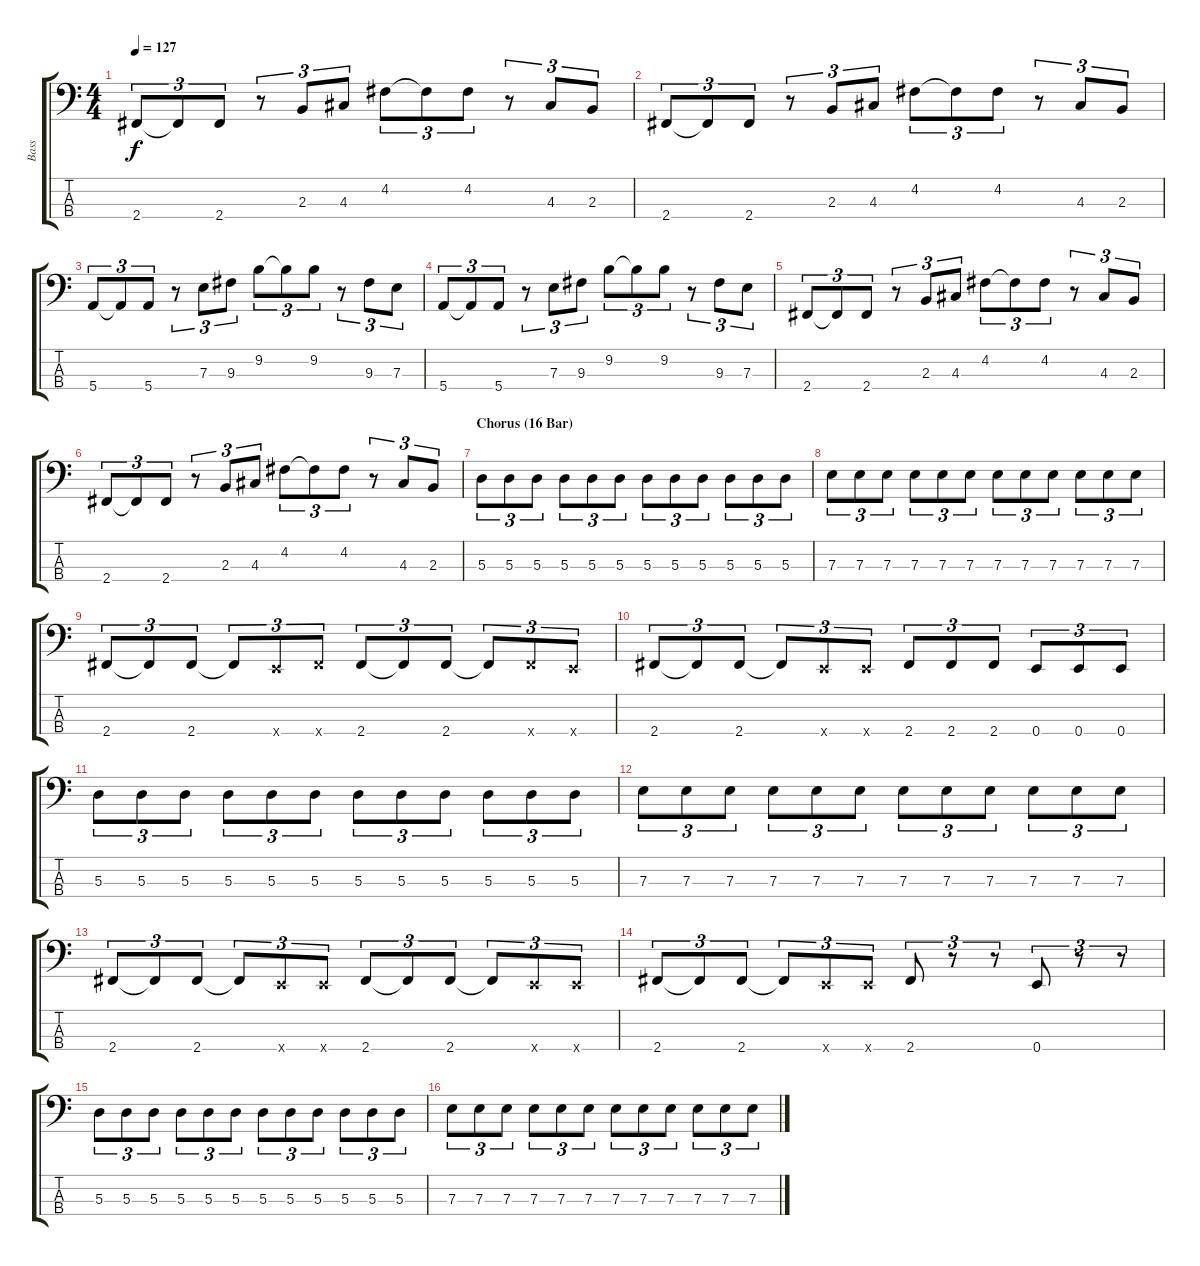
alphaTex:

\track ("Bass" "Bass") {instrument electricbasspick}
\staff {score tabs}
\tuning (G2 D2 A1 E1) {hide}
\ts (4 4)
\tempo 127
\clef f4
\ks c
2.4.8{tu (3 2) dy f} 2.4{t}.8{tu (3 2)} 2.4.8{tu (3 2)} r.8{tu (3 2)} 2.3.8{tu (3 2)} 4.3.8{tu (3 2)} 4.2.8{tu (3 2)} 4.2{t}.8{tu (3 2)} 4.2.8{tu (3 2)} r.8{tu (3 2)} 4.3.8{tu (3 2)} 2.3.8{tu (3 2)} |
2.4.8{tu (3 2)} 2.4{t}.8{tu (3 2)} 2.4.8{tu (3 2)} r.8{tu (3 2)} 2.3.8{tu (3 2)} 4.3.8{tu (3 2)} 4.2.8{tu (3 2)} 4.2{t}.8{tu (3 2)} 4.2.8{tu (3 2)} r.8{tu (3 2)} 4.3.8{tu (3 2)} 2.3.8{tu (3 2)} |
5.4.8{tu (3 2)} 5.4{t}.8{tu (3 2)} 5.4.8{tu (3 2)} r.8{tu (3 2)} 7.3.8{tu (3 2)} 9.3.8{tu (3 2)} 9.2.8{tu (3 2)} 9.2{t}.8{tu (3 2)} 9.2.8{tu (3 2)} r.8{tu (3 2)} 9.3.8{tu (3 2)} 7.3.8{tu (3 2)} |
5.4.8{tu (3 2)} 5.4{t}.8{tu (3 2)} 5.4.8{tu (3 2)} r.8{tu (3 2)} 7.3.8{tu (3 2)} 9.3.8{tu (3 2)} 9.2.8{tu (3 2)} 9.2{t}.8{tu (3 2)} 9.2.8{tu (3 2)} r.8{tu (3 2)} 9.3.8{tu (3 2)} 7.3.8{tu (3 2)} |
2.4.8{tu (3 2)} 2.4{t}.8{tu (3 2)} 2.4.8{tu (3 2)} r.8{tu (3 2)} 2.3.8{tu (3 2)} 4.3.8{tu (3 2)} 4.2.8{tu (3 2)} 4.2{t}.8{tu (3 2)} 4.2.8{tu (3 2)} r.8{tu (3 2)} 4.3.8{tu (3 2)} 2.3.8{tu (3 2)} |
2.4.8{tu (3 2)} 2.4{t}.8{tu (3 2)} 2.4.8{tu (3 2)} r.8{tu (3 2)} 2.3.8{tu (3 2)} 4.3.8{tu (3 2)} 4.2.8{tu (3 2)} 4.2{t}.8{tu (3 2)} 4.2.8{tu (3 2)} r.8{tu (3 2)} 4.3.8{tu (3 2)} 2.3.8{tu (3 2)} |
\section ("" "Chorus (16 Bar)")
5.3.8{tu (3 2)} 5.3.8{tu (3 2)} 5.3.8{tu (3 2)} 5.3.8{tu (3 2)} 5.3.8{tu (3 2)} 5.3.8{tu (3 2)} 5.3.8{tu (3 2)} 5.3.8{tu (3 2)} 5.3.8{tu (3 2)} 5.3.8{tu (3 2)} 5.3.8{tu (3 2)} 5.3.8{tu (3 2)} |
7.3.8{tu (3 2)} 7.3.8{tu (3 2)} 7.3.8{tu (3 2)} 7.3.8{tu (3 2)} 7.3.8{tu (3 2)} 7.3.8{tu (3 2)} 7.3.8{tu (3 2)} 7.3.8{tu (3 2)} 7.3.8{tu (3 2)} 7.3.8{tu (3 2)} 7.3.8{tu (3 2)} 7.3.8{tu (3 2)} |
2.4.8{tu (3 2)} 2.4{t}.8{tu (3 2)} 2.4.8{tu (3 2)} 2.4{t}.8{tu (3 2)} 0.4{x}.8{tu (3 2)} 2.4{x}.8{tu (3 2)} 2.4.8{tu (3 2)} 2.4{t}.8{tu (3 2)} 2.4.8{tu (3 2)} 2.4{t}.8{tu (3 2)} 2.4{x}.8{tu (3 2)} 0.4{x}.8{tu (3 2)} |
2.4.8{tu (3 2)} 2.4{t}.8{tu (3 2)} 2.4.8{tu (3 2)} 2.4{t}.8{tu (3 2)} 0.4{x}.8{tu (3 2)} 0.4{x}.8{tu (3 2)} 2.4.8{tu (3 2)} 2.4.8{tu (3 2)} 2.4.8{tu (3 2)} 0.4.8{tu (3 2)} 0.4.8{tu (3 2)} 0.4.8{tu (3 2)} |
5.3.8{tu (3 2)} 5.3.8{tu (3 2)} 5.3.8{tu (3 2)} 5.3.8{tu (3 2)} 5.3.8{tu (3 2)} 5.3.8{tu (3 2)} 5.3.8{tu (3 2)} 5.3.8{tu (3 2)} 5.3.8{tu (3 2)} 5.3.8{tu (3 2)} 5.3.8{tu (3 2)} 5.3.8{tu (3 2)} |
7.3.8{tu (3 2)} 7.3.8{tu (3 2)} 7.3.8{tu (3 2)} 7.3.8{tu (3 2)} 7.3.8{tu (3 2)} 7.3.8{tu (3 2)} 7.3.8{tu (3 2)} 7.3.8{tu (3 2)} 7.3.8{tu (3 2)} 7.3.8{tu (3 2)} 7.3.8{tu (3 2)} 7.3.8{tu (3 2)} |
2.4.8{tu (3 2)} 2.4{t}.8{tu (3 2)} 2.4.8{tu (3 2)} 2.4{t}.8{tu (3 2)} 0.4{x}.8{tu (3 2)} 0.4{x}.8{tu (3 2)} 2.4.8{tu (3 2)} 2.4{t}.8{tu (3 2)} 2.4.8{tu (3 2)} 2.4{t}.8{tu (3 2)} 0.4{x}.8{tu (3 2)} 0.4{x}.8{tu (3 2)} |
2.4.8{tu (3 2)} 2.4{t}.8{tu (3 2)} 2.4.8{tu (3 2)} 2.4{t}.8{tu (3 2)} 0.4{x}.8{tu (3 2)} 0.4{x}.8{tu (3 2)} 2.4.8{tu (3 2)} r.8{tu (3 2)} r.8{tu (3 2)} 0.4.8{tu (3 2)} r.8{tu (3 2)} r.8{tu (3 2)} |
\section ("" "")
5.3.8{tu (3 2)} 5.3.8{tu (3 2)} 5.3.8{tu (3 2)} 5.3.8{tu (3 2)} 5.3.8{tu (3 2)} 5.3.8{tu (3 2)} 5.3.8{tu (3 2)} 5.3.8{tu (3 2)} 5.3.8{tu (3 2)} 5.3.8{tu (3 2)} 5.3.8{tu (3 2)} 5.3.8{tu (3 2)} |
7.3.8{tu (3 2)} 7.3.8{tu (3 2)} 7.3.8{tu (3 2)} 7.3.8{tu (3 2)} 7.3.8{tu (3 2)} 7.3.8{tu (3 2)} 7.3.8{tu (3 2)} 7.3.8{tu (3 2)} 7.3.8{tu (3 2)} 7.3.8{tu (3 2)} 7.3.8{tu (3 2)} 7.3.8{tu (3 2)}
